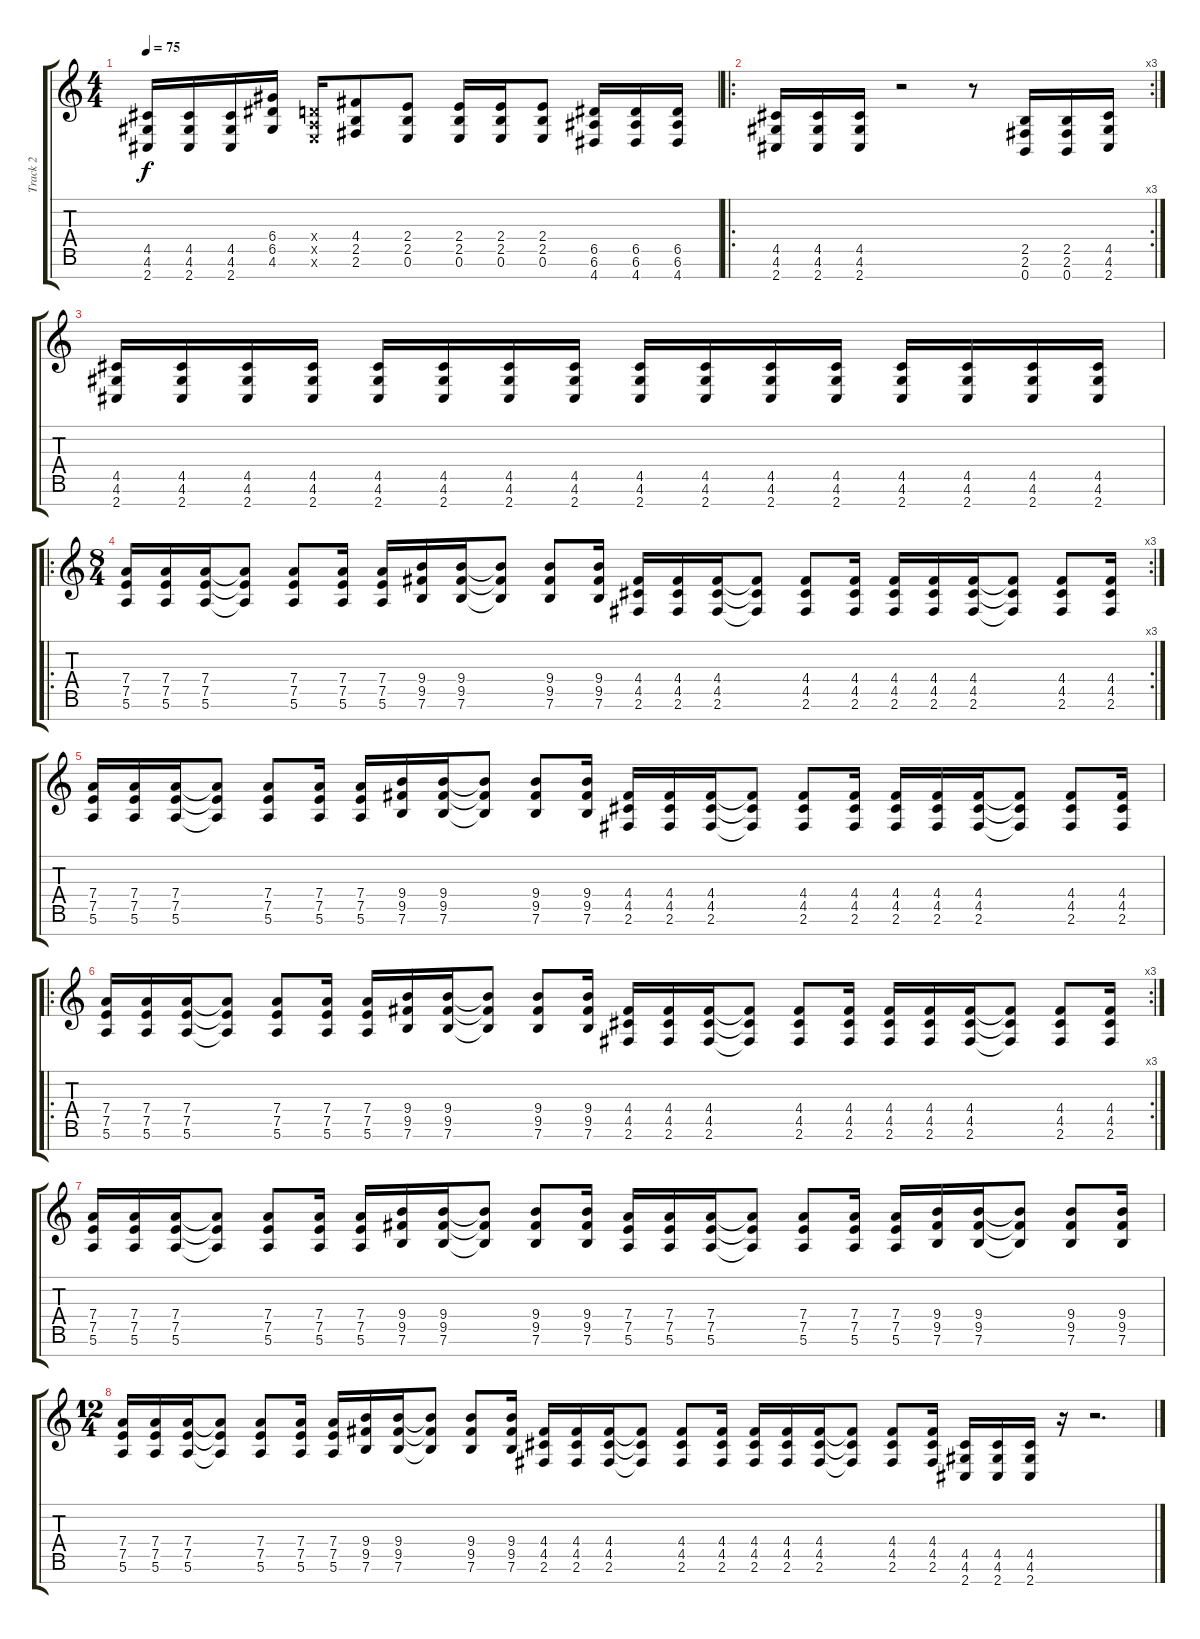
\track ("Track 2" "Track 2") {instrument distortionguitar}
\staff {score tabs}
\tuning (E4 B3 G3 D3 A2 E2 B1) {hide}
\ts (4 4)
\tempo 75
\clef g2
\ks c
(4.5 4.6 2.7).16{dy f} (4.5 4.6 2.7).16 (4.5 4.6 2.7).16 (6.4 6.5 4.6).16 (0.4{x} 0.5{x} 0.6{x}).16 (4.4 2.5 2.6).8 (2.4 2.5 0.6).8 (2.4 2.5 0.6).16 (2.4 2.5 0.6).16 (2.4 2.5 0.6).8 (6.5 6.6 4.7).16{volume 13} (6.5 6.6 4.7).16 (6.5 6.6 4.7).16 |
\ro
\rc 3
(4.5 4.6 2.7).16 (4.5 4.6 2.7).16 (4.5 4.6 2.7).16 r.2 r.8 (2.5 2.6 0.7).16 (2.5 2.6 0.7).16 (4.5 4.6 2.7).16 |
(4.5 4.6 2.7).16{volume 16} (4.5 4.6 2.7).16 (4.5 4.6 2.7).16 (4.5 4.6 2.7).16 (4.5 4.6 2.7).16 (4.5 4.6 2.7).16 (4.5 4.6 2.7).16 (4.5 4.6 2.7).16 (4.5 4.6 2.7).16 (4.5 4.6 2.7).16 (4.5 4.6 2.7).16 (4.5 4.6 2.7).16 (4.5 4.6 2.7).16 (4.5 4.6 2.7).16 (4.5 4.6 2.7).16 (4.5 4.6 2.7).16 |
\ro
\rc 3
\ts (8 4)
(7.4 7.5 5.6).16 (7.4 7.5 5.6).16 (7.4 7.5 5.6).16 (7.4{t} 7.5{t} 5.6{t}).8 (7.4 7.5 5.6).8 (7.4 7.5 5.6).16 (7.4 7.5 5.6).16 (9.4 9.5 7.6).16 (9.4 9.5 7.6).16 (9.4{t} 9.5{t} 7.6{t}).8 (9.4 9.5 7.6).8 (9.4 9.5 7.6).16 (4.4 4.5 2.6).16 (4.4 4.5 2.6).16 (4.4 4.5 2.6).16 (4.4{t} 4.5{t} 2.6{t}).8 (4.4 4.5 2.6).8 (4.4 4.5 2.6).16 (4.4 4.5 2.6).16 (4.4 4.5 2.6).16 (4.4 4.5 2.6).16 (4.4{t} 4.5{t} 2.6{t}).8 (4.4 4.5 2.6).8 (4.4 4.5 2.6).16 |
(7.4 7.5 5.6).16 (7.4 7.5 5.6).16 (7.4 7.5 5.6).16 (7.4{t} 7.5{t} 5.6{t}).8 (7.4 7.5 5.6).8 (7.4 7.5 5.6).16 (7.4 7.5 5.6).16 (9.4 9.5 7.6).16 (9.4 9.5 7.6).16 (9.4{t} 9.5{t} 7.6{t}).8 (9.4 9.5 7.6).8 (9.4 9.5 7.6).16 (4.4 4.5 2.6).16 (4.4 4.5 2.6).16 (4.4 4.5 2.6).16 (4.4{t} 4.5{t} 2.6{t}).8 (4.4 4.5 2.6).8 (4.4 4.5 2.6).16 (4.4 4.5 2.6).16 (4.4 4.5 2.6).16 (4.4 4.5 2.6).16 (4.4{t} 4.5{t} 2.6{t}).8 (4.4 4.5 2.6).8 (4.4 4.5 2.6).16 |
\ro
\rc 3
(7.4 7.5 5.6).16 (7.4 7.5 5.6).16 (7.4 7.5 5.6).16 (7.4{t} 7.5{t} 5.6{t}).8 (7.4 7.5 5.6).8 (7.4 7.5 5.6).16 (7.4 7.5 5.6).16 (9.4 9.5 7.6).16 (9.4 9.5 7.6).16 (9.4{t} 9.5{t} 7.6{t}).8 (9.4 9.5 7.6).8 (9.4 9.5 7.6).16 (4.4 4.5 2.6).16 (4.4 4.5 2.6).16 (4.4 4.5 2.6).16 (4.4{t} 4.5{t} 2.6{t}).8 (4.4 4.5 2.6).8 (4.4 4.5 2.6).16 (4.4 4.5 2.6).16 (4.4 4.5 2.6).16 (4.4 4.5 2.6).16 (4.4{t} 4.5{t} 2.6{t}).8 (4.4 4.5 2.6).8 (4.4 4.5 2.6).16 |
(7.4 7.5 5.6).16 (7.4 7.5 5.6).16 (7.4 7.5 5.6).16 (7.4{t} 7.5{t} 5.6{t}).8 (7.4 7.5 5.6).8 (7.4 7.5 5.6).16 (7.4 7.5 5.6).16 (9.4 9.5 7.6).16 (9.4 9.5 7.6).16 (9.4{t} 9.5{t} 7.6{t}).8 (9.4 9.5 7.6).8 (9.4 9.5 7.6).16 (7.4 7.5 5.6).16 (7.4 7.5 5.6).16 (7.4 7.5 5.6).16 (7.4{t} 7.5{t} 5.6{t}).8 (7.4 7.5 5.6).8 (7.4 7.5 5.6).16 (7.4 7.5 5.6).16 (9.4 9.5 7.6).16 (9.4 9.5 7.6).16 (9.4{t} 9.5{t} 7.6{t}).8 (9.4 9.5 7.6).8 (9.4 9.5 7.6).16 |
\ts (12 4)
(7.4 7.5 5.6).16 (7.4 7.5 5.6).16 (7.4 7.5 5.6).16 (7.4{t} 7.5{t} 5.6{t}).8 (7.4 7.5 5.6).8 (7.4 7.5 5.6).16 (7.4 7.5 5.6).16 (9.4 9.5 7.6).16 (9.4 9.5 7.6).16 (9.4{t} 9.5{t} 7.6{t}).8 (9.4 9.5 7.6).8 (9.4 9.5 7.6).16 (4.4 4.5 2.6).16 (4.4 4.5 2.6).16 (4.4 4.5 2.6).16 (4.4{t} 4.5{t} 2.6{t}).8 (4.4 4.5 2.6).8 (4.4 4.5 2.6).16 (4.4 4.5 2.6).16 (4.4 4.5 2.6).16 (4.4 4.5 2.6).16 (4.4{t} 4.5{t} 2.6{t}).8 (4.4 4.5 2.6).8 (4.4 4.5 2.6).16 (4.5 4.6 2.7).16 (4.5 4.6 2.7).16 (4.5 4.6 2.7).16 r.16 r.2{d}
